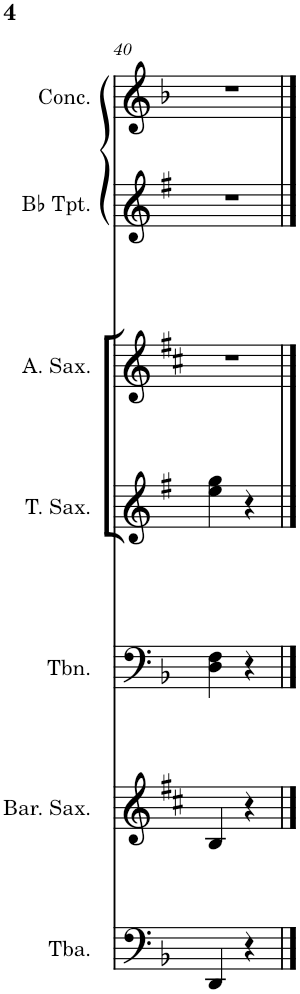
**kern	**kern	**kern	**kern	**kern	**kern	**kern
*part7	*part6	*part5	*part4	*part3	*part2	*part1
*staff7	*staff6	*staff5	*staff4	*staff3	*staff2	*staff1
*I"Tuba	*I"Baritone Saxophone	*I"Trombone	*I"Tenor Saxophone	*I"Alto Saxophone	*I"Bb Trumpet	*I"Concertina
*I'Tba.	*I'Bar. Sax.	*I'Tbn.	*I'T. Sax.	*I'A. Sax.	*I'Bb Tpt.	*I'Conc.
!!LO:PB:g=z
*clefF4	*clefG2	*clefF4	*clefG2	*clefG2	*clefG2	*clefG2
*	*Trd12c21	*	*Trd8c14	*Trd5c9	*Trd1c2	*
*k[b-]	*k[f#c#]	*k[b-]	*k[f#]	*k[f#c#]	*k[f#]	*k[b-]
*M2/4	*M2/4	*M2/4	*M2/4	*M2/4	*M2/4	*M2/4
=40	=40	=40	=40	=40	=40	=40
4DD/	4B/	4D\ 4F\	4ee\ 4gg\	2r	2r	2r
4r	4r	4r	4r	.	.	.
==	==	==	==	==	==	==
*-	*-	*-	*-	*-	*-	*-
